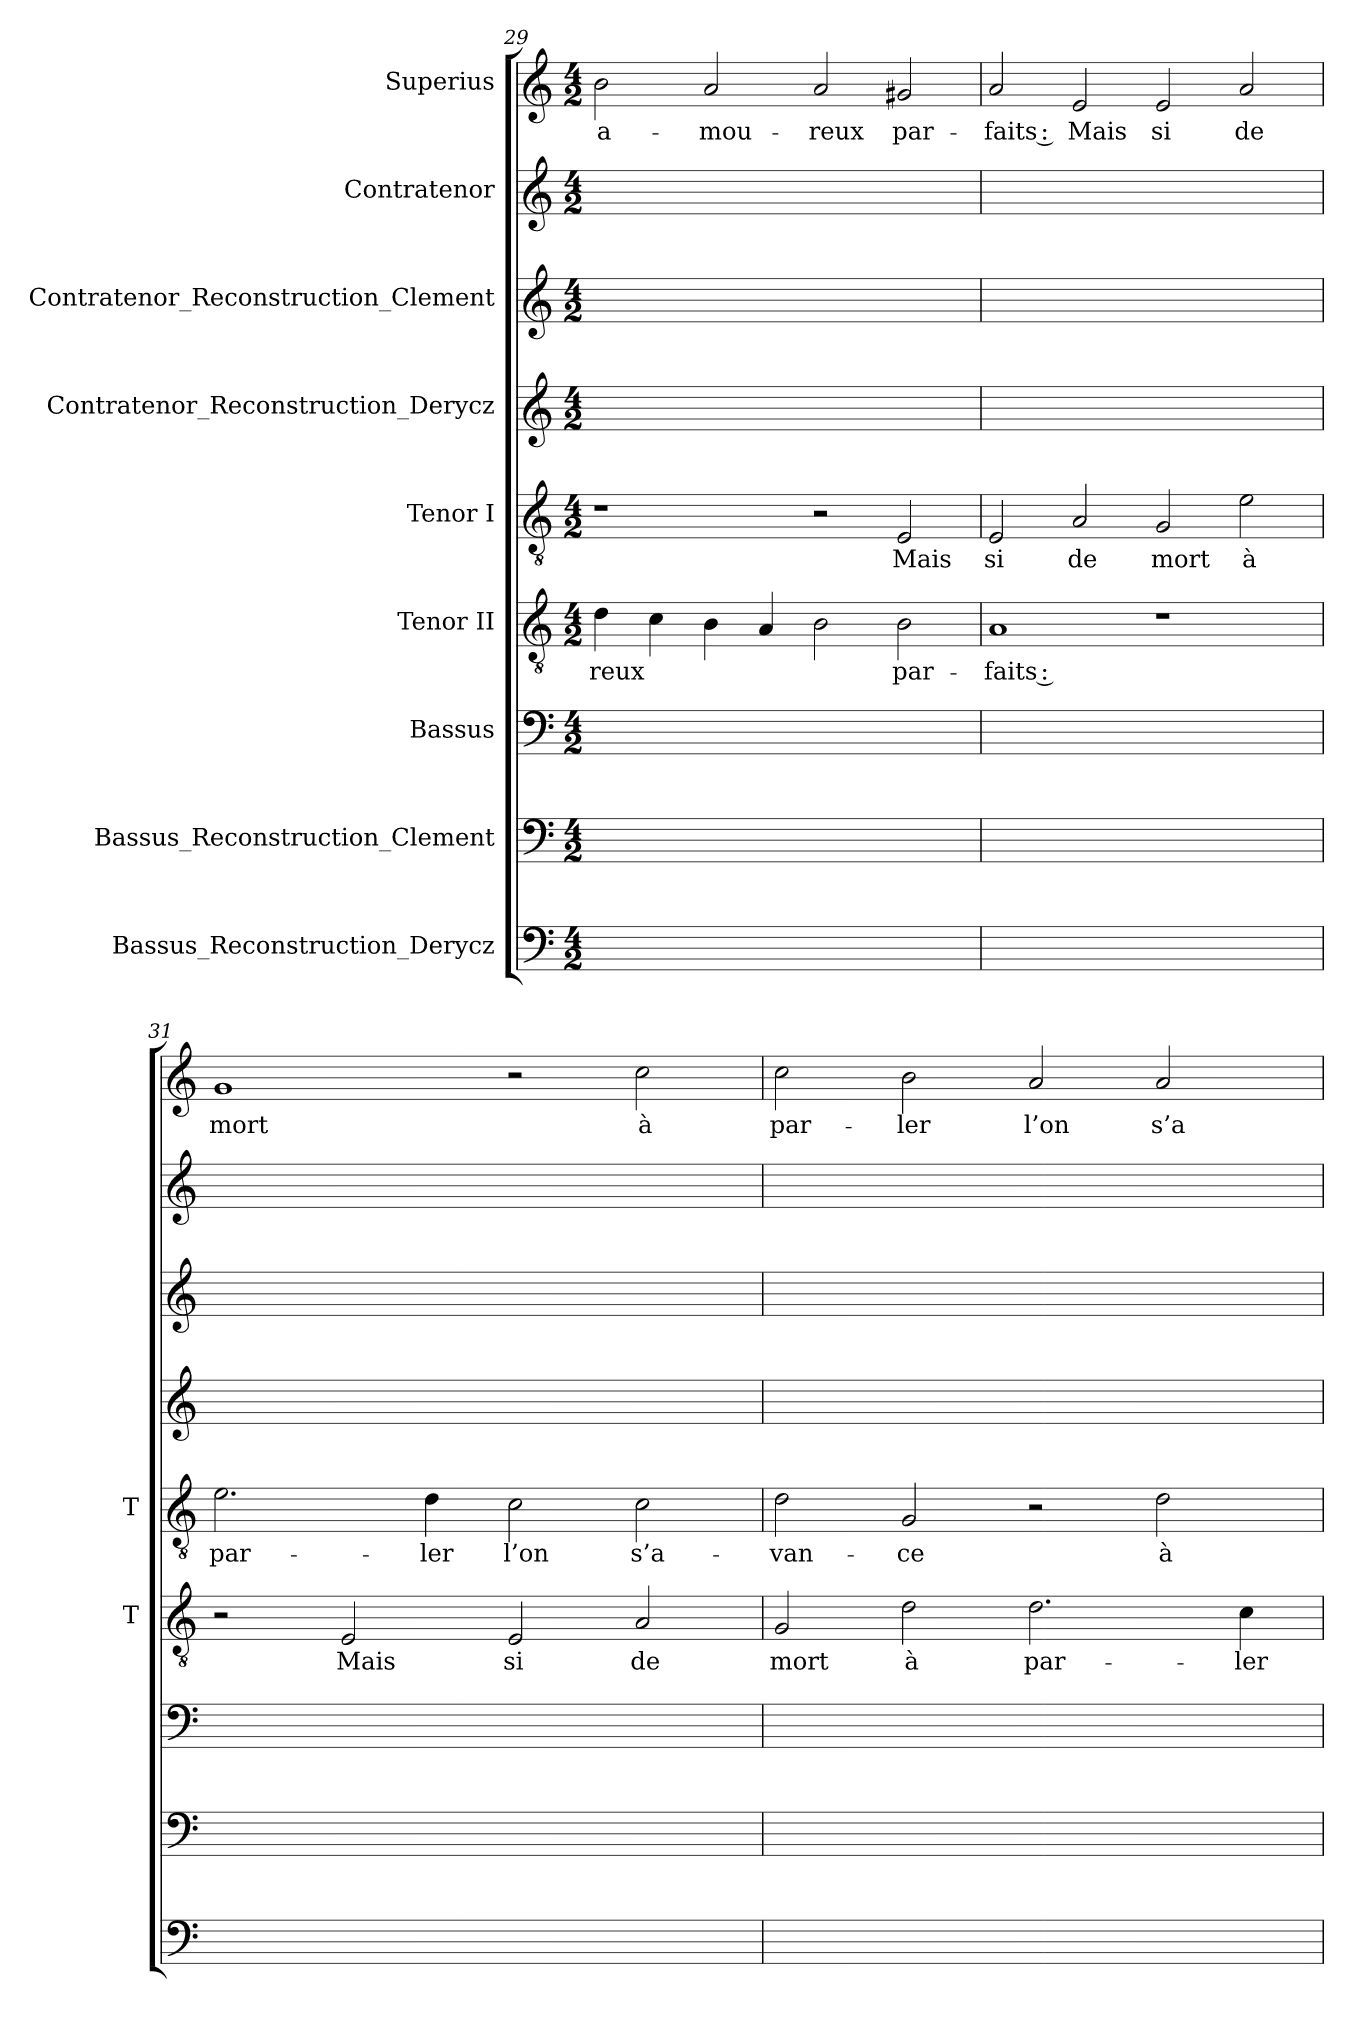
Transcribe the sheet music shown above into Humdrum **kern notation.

**kern	**kern	**kern	**kern	**text	**kern	**text	**kern	**kern	**kern	**kern	**text
*part9	*part8	*part7	*part6	*part6	*part5	*part5	*part4	*part3	*part2	*part1	*part1
*staff9	*staff8	*staff7	*staff6	*staff6	*staff5	*staff5	*staff4	*staff3	*staff2	*staff1	*staff1
*I"Bassus_Reconstruction_Derycz	*I"Bassus_Reconstruction_Clement	*I"Bassus	*I"Tenor II	*	*I"Tenor I	*	*I"Contratenor_Reconstruction_Derycz	*I"Contratenor_Reconstruction_Clement	*I"Contratenor	*I"Superius	*
*	*	*	*I'T	*	*I'T	*	*	*	*	*	*
*clefF4	*clefF4	*clefF4	*clefGv2	*	*clefGv2	*	*clefG2	*clefG2	*clefG2	*clefG2	*
*k[]	*k[]	*k[]	*k[]	*	*k[]	*	*k[]	*k[]	*k[]	*k[]	*
*M4/2	*M4/2	*M4/2	*M4/2	*	*M4/2	*	*M4/2	*M4/2	*M4/2	*M4/2	*
=29	=29	=29	=29	=29	=29	=29	=29	=29	=29	=29	=29
0ryy	0ryy	0ryy	4d	-reux	1r	.	0ryy	0ryy	0ryy	2b	a-
.	.	.	4c	.	.	.	.	.	.	.	.
.	.	.	4B	.	.	.	.	.	.	2a	mou-
.	.	.	4A	.	.	.	.	.	.	.	.
.	.	.	2B	.	2r	.	.	.	.	2a	-reux
.	.	.	2B	par-	2E	-Mais	.	.	.	2g#X	par-
=30	=30	=30	=30	=30	=30	=30	=30	=30	=30	=30	=30
0ryy	0ryy	0ryy	1A	-faits :	2E	-si	0ryy	0ryy	0ryy	2a	-faits :
.	.	.	.	.	2A	-de	.	.	.	2e	-Mais
.	.	.	1r	.	2G	-mort	.	.	.	2e	-si
.	.	.	.	.	2e	-à	.	.	.	2a	-de
=31	=31	=31	=31	=31	=31	=31	=31	=31	=31	=31	=31
0ryy	0ryy	0ryy	2r	.	2.e	par-	0ryy	0ryy	0ryy	1g	-mort
.	.	.	2E	-Mais	.	.	.	.	.	.	.
.	.	.	.	.	4d	-ler	.	.	.	.	.
.	.	.	2E	-si	2c	-l’on	.	.	.	2r	.
.	.	.	2A	-de	2c	s’a-	.	.	.	2cc	-à
=32	=32	=32	=32	=32	=32	=32	=32	=32	=32	=32	=32
0ryy	0ryy	0ryy	2G	-mort	2d	van-	0ryy	0ryy	0ryy	2cc	par-
.	.	.	2d	-à	2G	-ce	.	.	.	2b	-ler
.	.	.	2.d	par-	2r	.	.	.	.	2a	-l’on
.	.	.	.	.	2d	-à	.	.	.	2a	s’a-
.	.	.	4c	-ler	.	.	.	.	.	.	.
=	=	=	=	=	=	=	=	=	=	=	=
*-	*-	*-	*-	*-	*-	*-	*-	*-	*-	*-	*-
